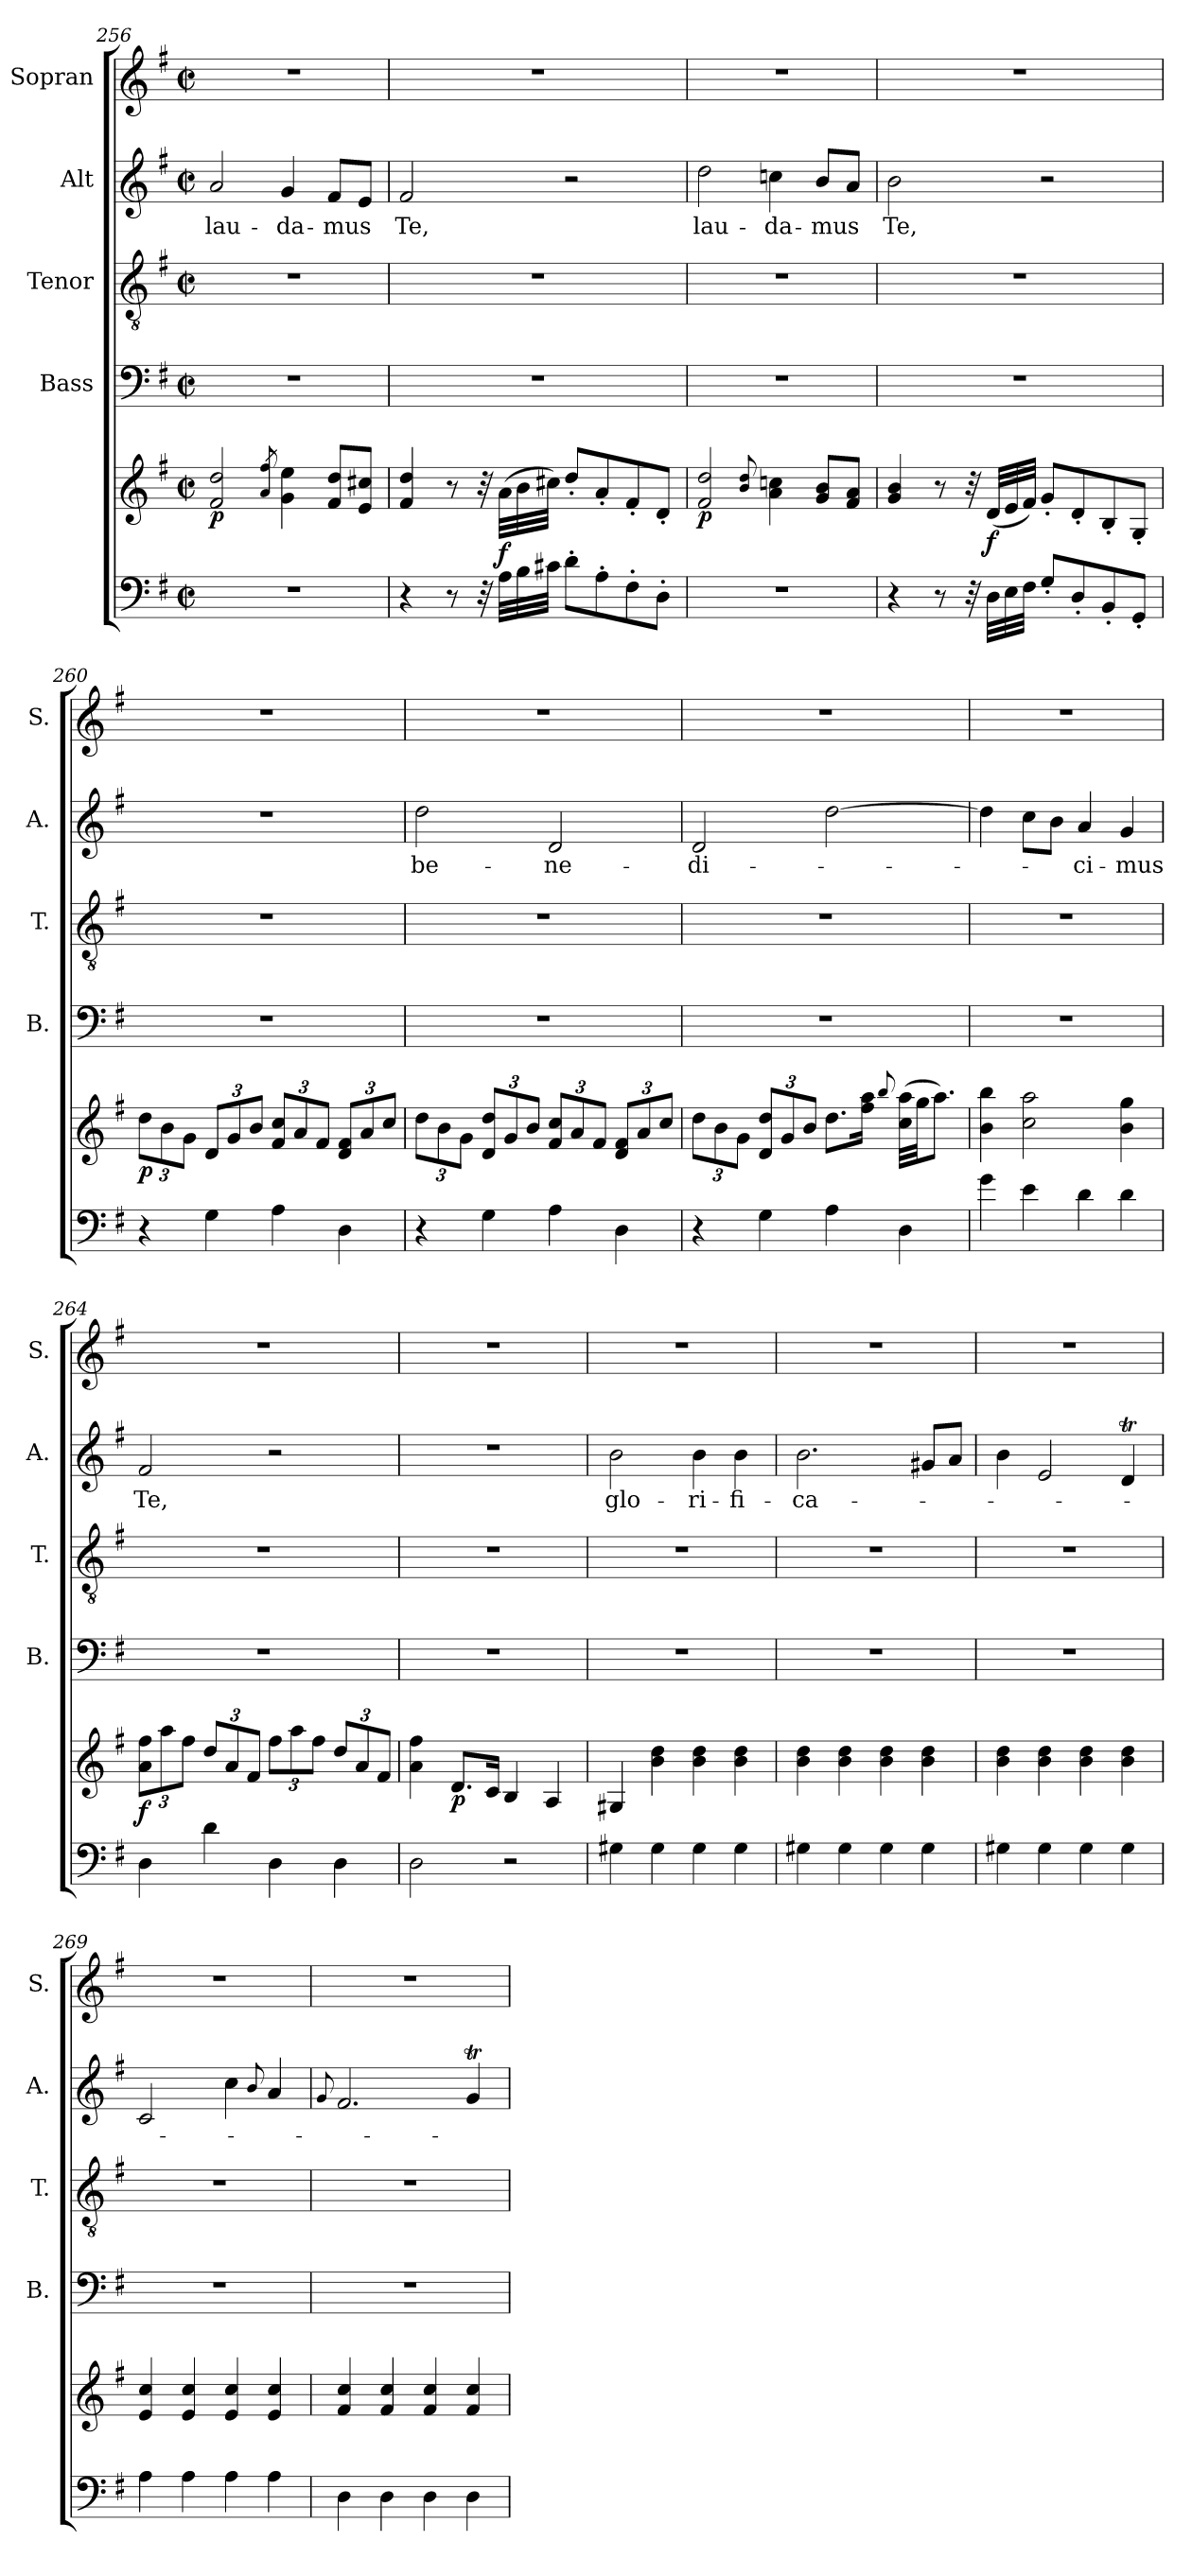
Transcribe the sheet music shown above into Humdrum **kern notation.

**kern	**kern	**dynam	**kern	**kern	**kern	**text	**kern
*part5	*part5	*part5	*part4	*part3	*part2	*part2	*part1
*staff6	*staff5	*staff5/6	*staff4	*staff3	*staff2	*staff2	*staff1
*	*	*	*I"Bass	*I"Tenor	*I"Alt	*	*I"Sopran
*	*	*	*I'B.	*I'T.	*I'A.	*	*I'S.
*clefF4	*clefG2	*	*clefF4	*clefGv2	*clefG2	*	*clefG2
*k[f#]	*k[f#]	*	*k[f#]	*k[f#]	*k[f#]	*	*k[f#]
*G:	*G:	*	*G:	*G:	*G:	*	*G:
*M2/2	*M2/2	*	*M2/2	*M2/2	*M2/2	*	*M2/2
*met(c|)	*met(c|)	*	*met(c|)	*met(c|)	*met(c|)	*	*met(c|)
=256	=256	=256	=256	=256	=256	=256	=256
!	!	!LO:DY:b	!	!	!	!LO:LY:b	!
1r	2f#/ 2dd/	p	1r	1r	2a/	lau-	1r
.	8qa/ 8qff#/	.	.	.	.	.	.
!	!	!	!	!	!	!LO:LY:b	!
.	4g\ 4ee\	.	.	.	4g/	-da-	.
!	!	!	!	!	!	!LO:LY:b	!
.	8f#/ 8dd/L	.	.	.	8f#/L	-mus	.
.	8e/ 8cc#X/J	.	.	.	8e/J	.	.
!!LO:PB:g=z
=257	=257	=257	=257	=257	=257	=257	=257
!	!	!	!	!	!	!LO:LY:b	!
4r	4f#/ 4dd/	.	1r	1r	2f#/	Te,	1r
8r	8r	.	.	.	.	.	.
32r	32r	.	.	.	.	.	.
!	!	!LO:DY:b	!	!	!	!	!
32A\LLL	(>32a\LLL	f	.	.	.	.	.
32B\	32b\	.	.	.	.	.	.
32c#X\JJJ	32cc#X\JJJ)	.	.	.	.	.	.
8d'>\L	8dd'</L	.	.	.	2r	.	.
8A'>\	8a'</	.	.	.	.	.	.
8F#'>\	8f#'</	.	.	.	.	.	.
8D'>\J	8d'</J	.	.	.	.	.	.
=258	=258	=258	=258	=258	=258	=258	=258
!	!	!LO:DY:b	!	!	!	!LO:LY:b	!
1r	2f#/ 2dd/	p	1r	1r	2dd\	lau-	1r
.	8qqb/ 8qqdd/	.	.	.	.	.	.
!	!	!	!	!	!	!LO:LY:b	!
.	4a\ 4ccn\	.	.	.	4ccn\	-da-	.
!	!	!	!	!	!	!LO:LY:b	!
.	8g/ 8b/L	.	.	.	8b/L	-mus	.
.	8f#/ 8a/J	.	.	.	8a/J	.	.
=259	=259	=259	=259	=259	=259	=259	=259
!	!	!	!	!	!	!LO:LY:b	!
4r	4g/ 4b/	.	1r	1r	2b\	Te,	1r
8r	8r	.	.	.	.	.	.
32r	32r	.	.	.	.	.	.
!	!	!LO:DY:b	!	!	!	!	!
32D\LLL	(<32d/LLL	f	.	.	.	.	.
32E\	32e/	.	.	.	.	.	.
32F#\JJJ	32f#/JJJ)	.	.	.	.	.	.
8G'</L	8g'</L	.	.	.	2r	.	.
8D'</	8d'</	.	.	.	.	.	.
8BB'</	8B'</	.	.	.	.	.	.
8GG'</J	8G'</J	.	.	.	.	.	.
=260	=260	=260	=260	=260	=260	=260	=260
!	!	!LO:DY:b	!	!	!	!	!
4r	12dd\L	p	1r	1r	1r	.	1r
.	12b\	.	.	.	.	.	.
.	12g\J	.	.	.	.	.	.
4G\	12d/L	.	.	.	.	.	.
.	12g/	.	.	.	.	.	.
.	12b/J	.	.	.	.	.	.
4A\	12f#/ 12cc/L	.	.	.	.	.	.
.	12a/	.	.	.	.	.	.
.	12f#/J	.	.	.	.	.	.
4D\	12d/ 12f#/L	.	.	.	.	.	.
.	12a/	.	.	.	.	.	.
.	12cc/J	.	.	.	.	.	.
!!LO:LB:g=z
=261	=261	=261	=261	=261	=261	=261	=261
!	!	!	!	!	!	!LO:LY:b	!
4r	12dd\L	.	1r	1r	2dd\	be-	1r
.	12b\	.	.	.	.	.	.
.	12g\J	.	.	.	.	.	.
4G\	12d/ 12dd/L	.	.	.	.	.	.
.	12g/	.	.	.	.	.	.
.	12b/J	.	.	.	.	.	.
!	!	!	!	!	!	!LO:LY:b	!
4A\	12f#/ 12cc/L	.	.	.	2d/	-ne-	.
.	12a/	.	.	.	.	.	.
.	12f#/J	.	.	.	.	.	.
4D\	12d/ 12f#/L	.	.	.	.	.	.
.	12a/	.	.	.	.	.	.
.	12cc/J	.	.	.	.	.	.
=262	=262	=262	=262	=262	=262	=262	=262
!	!	!	!	!	!	!LO:LY:b	!
4r	12dd\L	.	1r	1r	2d/	-di-	1r
.	12b\	.	.	.	.	.	.
.	12g\J	.	.	.	.	.	.
4G\	12d/ 12dd/L	.	.	.	.	.	.
.	12g/	.	.	.	.	.	.
.	12b/J	.	.	.	.	.	.
4A\	8.dd\L	.	.	.	[2dd\	.	.
.	16ff#\ 16aa\Jk	.	.	.	.	.	.
.	8qqbb/	.	.	.	.	.	.
4D\	(>32cc\ 32aa\LLL	.	.	.	.	.	.
.	32gg\JJ	.	.	.	.	.	.
.	8.aa\J)	.	.	.	.	.	.
=263	=263	=263	=263	=263	=263	=263	=263
4g\	4b\ 4bb\	.	1r	1r	4dd\]	.	1r
4e\	2cc\ 2aa\	.	.	.	8cc\L	.	.
.	.	.	.	.	8b\J	.	.
!	!	!	!	!	!	!LO:LY:b	!
4d\	.	.	.	.	4a/	-ci-	.
!	!	!	!	!	!	!LO:LY:b	!
4d\	4b\ 4gg\	.	.	.	4g/	-mus	.
=264	=264	=264	=264	=264	=264	=264	=264
!	!	!LO:DY:b	!	!	!	!LO:LY:b	!
4D\	12a\ 12ff#\L	f	1r	1r	2f#/	Te,	1r
.	12aa\	.	.	.	.	.	.
.	12ff#\J	.	.	.	.	.	.
4d\	12dd/L	.	.	.	.	.	.
.	12a/	.	.	.	.	.	.
.	12f#/J	.	.	.	.	.	.
4D\	12ff#\L	.	.	.	2r	.	.
.	12aa\	.	.	.	.	.	.
.	12ff#\J	.	.	.	.	.	.
4D\	12dd/L	.	.	.	.	.	.
.	12a/	.	.	.	.	.	.
.	12f#/J	.	.	.	.	.	.
!!LO:PB:g=z
=265	=265	=265	=265	=265	=265	=265	=265
2D\	4a\ 4ff#\	.	1r	1r	1r	.	1r
!	!	!LO:DY:b	!	!	!	!	!
.	8.d/L	p	.	.	.	.	.
.	16c/Jk	.	.	.	.	.	.
2r	4B/	.	.	.	.	.	.
.	4A/	.	.	.	.	.	.
=266	=266	=266	=266	=266	=266	=266	=266
!	!	!	!	!	!	!LO:LY:b	!
4G#X\	4G#X/	.	1r	1r	2b\	glo-	1r
4G#\	4b\ 4dd\	.	.	.	.	.	.
!	!	!	!	!	!	!LO:LY:b	!
4G#\	4b\ 4dd\	.	.	.	4b\	-ri-	.
!	!	!	!	!	!	!LO:LY:b	!
4G#\	4b\ 4dd\	.	.	.	4b\	-fi-	.
=267	=267	=267	=267	=267	=267	=267	=267
!	!	!	!	!	!	!LO:LY:b	!
4G#X\	4b\ 4dd\	.	1r	1r	2.b\	-ca-	1r
4G#\	4b\ 4dd\	.	.	.	.	.	.
4G#\	4b\ 4dd\	.	.	.	.	.	.
4G#\	4b\ 4dd\	.	.	.	8g#X/L	.	.
.	.	.	.	.	8a/J	.	.
=268	=268	=268	=268	=268	=268	=268	=268
4G#X\	4b\ 4dd\	.	1r	1r	4b\	.	1r
4G#\	4b\ 4dd\	.	.	.	2e/	.	.
4G#\	4b\ 4dd\	.	.	.	.	.	.
4G#\	4b\ 4dd\	.	.	.	4dT/	.	.
=269	=269	=269	=269	=269	=269	=269	=269
4A\	4e/ 4cc/	.	1r	1r	2c/	.	1r
4A\	4e/ 4cc/	.	.	.	.	.	.
4A\	4e/ 4cc/	.	.	.	4cc\	.	.
.	.	.	.	.	8qqb/	.	.
4A\	4e/ 4cc/	.	.	.	4a/	.	.
=270	=270	=270	=270	=270	=270	=270	=270
.	.	.	.	.	8qqg/	.	.
4D\	4f#/ 4cc/	.	1r	1r	2.f#/	.	1r
4D\	4f#/ 4cc/	.	.	.	.	.	.
4D\	4f#/ 4cc/	.	.	.	.	.	.
4D\	4f#/ 4cc/	.	.	.	4gT/	.	.
=	=	=	=	=	=	=	=
*-	*-	*-	*-	*-	*-	*-	*-
